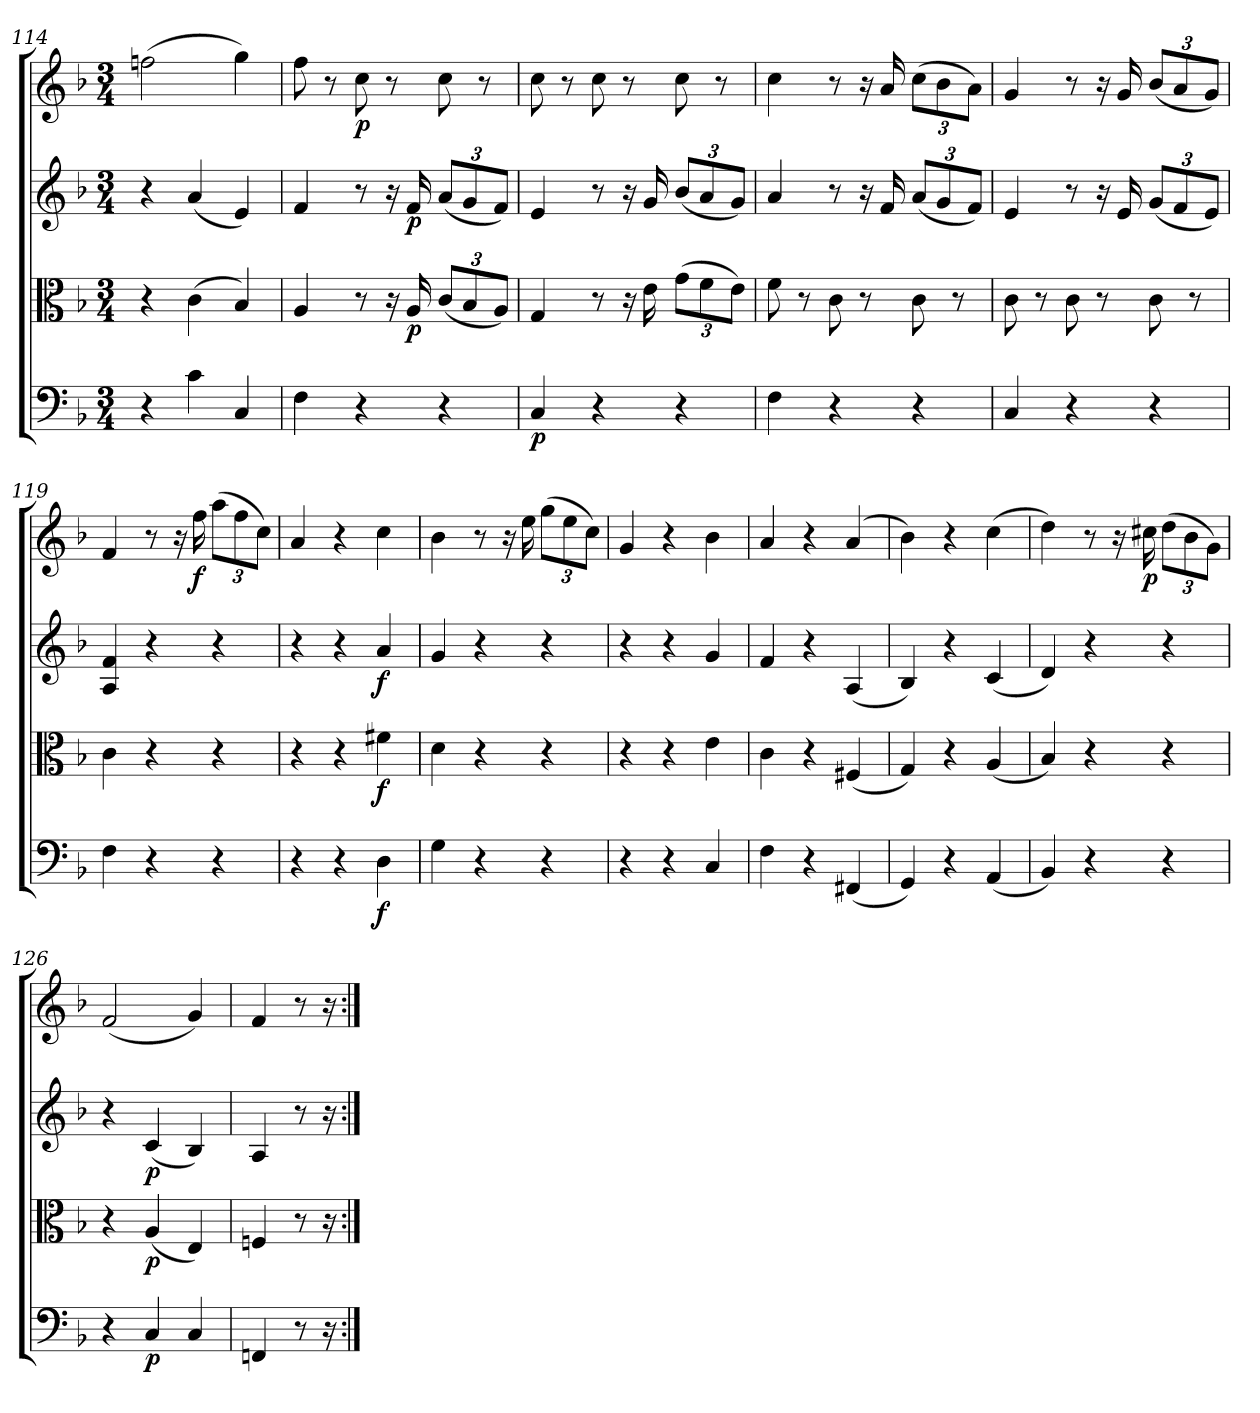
**kern	**dynam	**kern	**dynam	**kern	**dynam	**kern	**dynam
*part4	*part4	*part3	*part3	*part2	*part2	*part1	*part1
*staff4	*staff4	*staff3	*staff3	*staff2	*staff2	*staff1	*staff1
*clefF4	*	*clefC3	*	*clefG2	*	*clefG2	*
*k[b-]	*	*k[b-]	*	*k[b-]	*	*k[b-]	*
*F:	*	*F:	*	*F:	*	*F:	*
*M3/4	*	*M3/4	*	*M3/4	*	*M3/4	*
=114	=114	=114	=114	=114	=114	=114	=114
4r	.	4r	.	4r	.	(2ffn\	.
4c\	.	(4c\	.	(4a/	.	.	.
4C/	.	4B-/)	.	4e/)	.	4gg\)	.
=115	=115	=115	=115	=115	=115	=115	=115
4F\	.	4A/	.	4f/	.	8ff\	.
.	.	.	.	.	.	8r	.
4r	.	8r	.	8r	.	8cc\	p
.	.	16r	.	16r	.	8r	.
.	.	16A/	p	16f/	p	.	.
4r	.	(12c/L	.	(12a/L	.	8cc\	.
.	.	12B-/	.	12g/	.	.	.
.	.	.	.	.	.	8r	.
.	.	12A/J)	.	12f/J)	.	.	.
=116	=116	=116	=116	=116	=116	=116	=116
4C/	p	4G/	.	4e/	.	8cc\	.
.	.	.	.	.	.	8r	.
4r	.	8r	.	8r	.	8cc\	.
.	.	16r	.	16r	.	8r	.
.	.	16e\	.	16g/	.	.	.
4r	.	(12g\L	.	(12b-/L	.	8cc\	.
.	.	12f\	.	12a/	.	.	.
.	.	.	.	.	.	8r	.
.	.	12e\J)	.	12g/J)	.	.	.
=117	=117	=117	=117	=117	=117	=117	=117
4F\	.	8f\	.	4a/	.	4cc\	.
.	.	8r	.	.	.	.	.
4r	.	8c\	.	8r	.	8r	.
.	.	8r	.	16r	.	16r	.
.	.	.	.	16f/	.	16a/	.
4r	.	8c\	.	(12a/L	.	(12cc\L	.
.	.	.	.	12g/	.	12b-\	.
.	.	8r	.	.	.	.	.
.	.	.	.	12f/J)	.	12a\J)	.
=118	=118	=118	=118	=118	=118	=118	=118
4C/	.	8c\	.	4e/	.	4g/	.
.	.	8r	.	.	.	.	.
4r	.	8c\	.	8r	.	8r	.
.	.	8r	.	16r	.	16r	.
.	.	.	.	16e/	.	16g/	.
4r	.	8c\	.	(12g/L	.	(12b-/L	.
.	.	.	.	12f/	.	12a/	.
.	.	8r	.	.	.	.	.
.	.	.	.	12e/J)	.	12g/J)	.
=119	=119	=119	=119	=119	=119	=119	=119
4F\	.	4c\	.	4A/ 4f/	.	4f/	.
4r	.	4r	.	4r	.	8r	.
.	.	.	.	.	.	16r	.
.	.	.	.	.	.	16ff\	f
4r	.	4r	.	4r	.	(12aa\L	.
.	.	.	.	.	.	12ff\	.
.	.	.	.	.	.	12cc\J)	.
=120	=120	=120	=120	=120	=120	=120	=120
4r	.	4r	.	4r	.	4a/	.
4r	.	4r	.	4r	.	4r	.
4D\	f	4f#X\	f	4a/	f	4cc\	.
=121	=121	=121	=121	=121	=121	=121	=121
4G\	.	4d\	.	4g/	.	4b-\	.
4r	.	4r	.	4r	.	8r	.
.	.	.	.	.	.	16r	.
.	.	.	.	.	.	16ee\	.
4r	.	4r	.	4r	.	(12gg\L	.
.	.	.	.	.	.	12ee\	.
.	.	.	.	.	.	12cc\J)	.
=122	=122	=122	=122	=122	=122	=122	=122
4r	.	4r	.	4r	.	4g/	.
4r	.	4r	.	4r	.	4r	.
4C/	.	4e\	.	4g/	.	4b-\	.
=123	=123	=123	=123	=123	=123	=123	=123
4F\	.	4c\	.	4f/	.	4a/	.
4r	.	4r	.	4r	.	4r	.
(4FF#X/	.	(4F#X/	.	(4A/	.	(4a/	.
=124	=124	=124	=124	=124	=124	=124	=124
4GG/)	.	4G/)	.	4B-/)	.	4b-\)	.
4r	.	4r	.	4r	.	4r	.
(4AA/	.	(4A/	.	(4c/	.	(4cc\	.
=125	=125	=125	=125	=125	=125	=125	=125
4BB-/)	.	4B-/)	.	4d/)	.	4dd\)	.
4r	.	4r	.	4r	.	8r	.
.	.	.	.	.	.	16r	.
.	.	.	.	.	.	16cc#X\	p
4r	.	4r	.	4r	.	(12dd\L	.
.	.	.	.	.	.	12b-\	.
.	.	.	.	.	.	12g\J)	.
=126	=126	=126	=126	=126	=126	=126	=126
4r	.	4r	.	4r	.	(2f/	.
4C/	p	(4A/	p	(4c/	p	.	.
4C/	.	4E/)	.	4B-/)	.	4g/)	.
=127	=127	=127	=127	=127	=127	=127	=127
4FFn/	.	4Fn/	.	4A/	.	4f/	.
8r	.	8r	.	8r	.	8r	.
16r	.	16r	.	16r	.	16r	.
=:|!	=:|!	=:|!	=:|!	=:|!	=:|!	=:|!	=:|!
*-	*-	*-	*-	*-	*-	*-	*-
